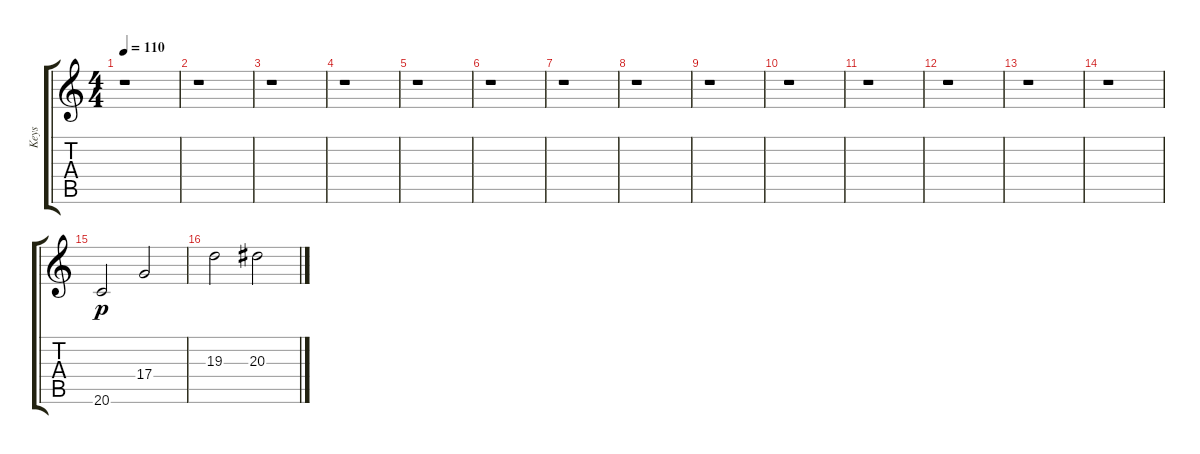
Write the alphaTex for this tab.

\track ("Keys" "Keys") {instrument synthbrass1}
\staff {score tabs}
\tuning (E4 B3 G3 D3 A2 E2) {hide}
\ts (4 4)
\tempo 110
\clef g2
\ks c
r.1{dy f} |
r.1 |
r.1 |
r.1 |
r.1 |
r.1 |
r.1 |
r.1 |
r.1 |
r.1 |
r.1 |
r.1 |
r.1 |
r.1 |
20.6.2{dy p} 17.4.2 |
19.3.2 20.3.2
